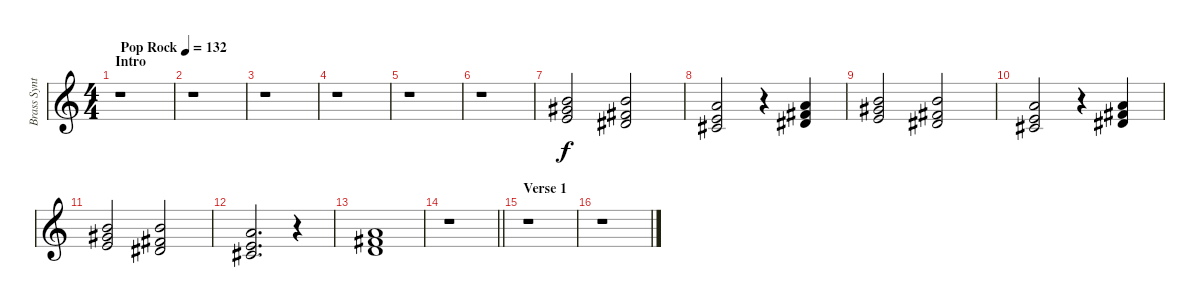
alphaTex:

\track ("Brass Synth" "Brass Synt") {instrument brasssection}
\staff {score}
\tuning (E4 B3 G3 D3 A2 E2) {hide}
\ts (4 4)
\section ("" "Intro")
\tempo (132 "Pop Rock")
\clef g2
\ks c
r.1{dy f instrument brasssection} |
r.1 |
r.1 |
r.1 |
r.1 |
r.1 |
(7.1 9.2 9.3).2 (7.1 7.2 8.3).2 |
(5.1 5.2 6.3).2 r.4 (5.1 7.2 8.3).4 |
(7.1 9.2 9.3).2 (7.1 7.2 8.3).2 |
(5.1 5.2 6.3).2 r.4 (5.1 7.2 8.3).4 |
(7.1 9.2 9.3).2 (7.1 7.2 8.3).2 |
(5.1 5.2 6.3).2{d} r.4 |
(5.1 7.2 7.3).1 |
\barLineRight lightlight
r.1 |
\section ("" "Verse 1")
r.1 |
r.1
